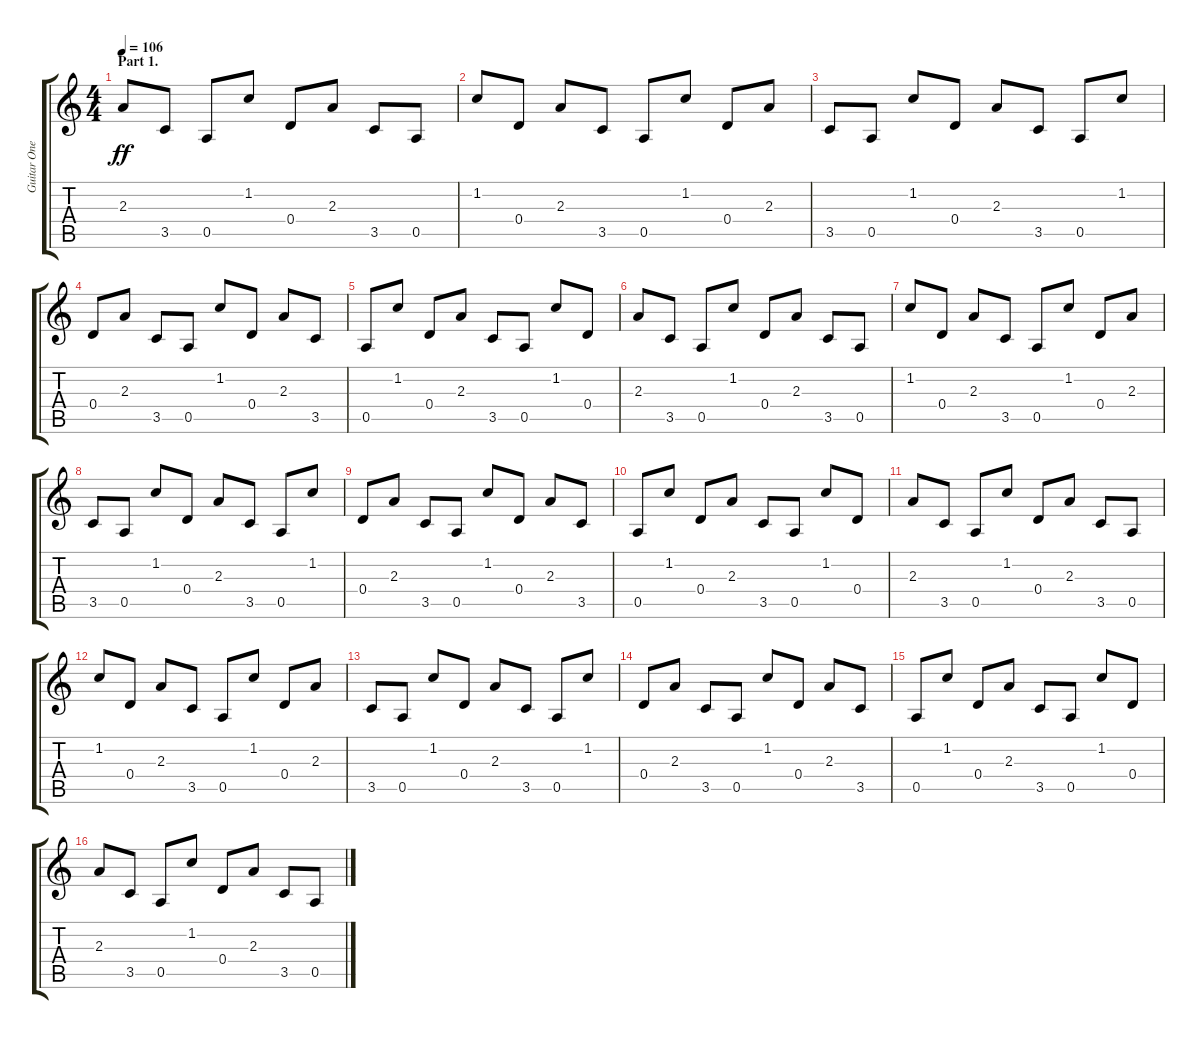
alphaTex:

\track ("Guitar One" "Guitar One") {instrument electricguitarclean}
\staff {score tabs}
\tuning (E4 B3 G3 D3 A2 E2) {hide}
\ts (4 4)
\section ("" "Part 1.")
\tempo 106
\clef g2
\ks c
2.3.8{dy ff instrument electricguitarclean} 3.5.8 0.5.8 1.2.8 0.4.8 2.3.8 3.5.8 0.5.8 |
1.2.8 0.4.8 2.3.8 3.5.8 0.5.8 1.2.8 0.4.8 2.3.8 |
3.5.8 0.5.8 1.2.8 0.4.8 2.3.8 3.5.8 0.5.8 1.2.8 |
0.4.8 2.3.8 3.5.8 0.5.8 1.2.8 0.4.8 2.3.8 3.5.8 |
0.5.8 1.2.8 0.4.8 2.3.8 3.5.8 0.5.8 1.2.8 0.4.8 |
2.3.8 3.5.8 0.5.8 1.2.8 0.4.8 2.3.8 3.5.8 0.5.8 |
1.2.8 0.4.8 2.3.8 3.5.8 0.5.8 1.2.8 0.4.8 2.3.8 |
3.5.8 0.5.8 1.2.8 0.4.8 2.3.8 3.5.8 0.5.8 1.2.8 |
0.4.8 2.3.8 3.5.8 0.5.8 1.2.8 0.4.8 2.3.8 3.5.8 |
0.5.8 1.2.8 0.4.8 2.3.8 3.5.8 0.5.8 1.2.8 0.4.8 |
2.3.8 3.5.8 0.5.8 1.2.8 0.4.8 2.3.8 3.5.8 0.5.8 |
1.2.8 0.4.8 2.3.8 3.5.8 0.5.8 1.2.8 0.4.8 2.3.8 |
3.5.8 0.5.8 1.2.8 0.4.8 2.3.8 3.5.8 0.5.8 1.2.8 |
0.4.8 2.3.8 3.5.8 0.5.8 1.2.8 0.4.8 2.3.8 3.5.8 |
0.5.8 1.2.8 0.4.8 2.3.8 3.5.8 0.5.8 1.2.8 0.4.8 |
2.3.8 3.5.8 0.5.8 1.2.8 0.4.8 2.3.8 3.5.8 0.5.8
